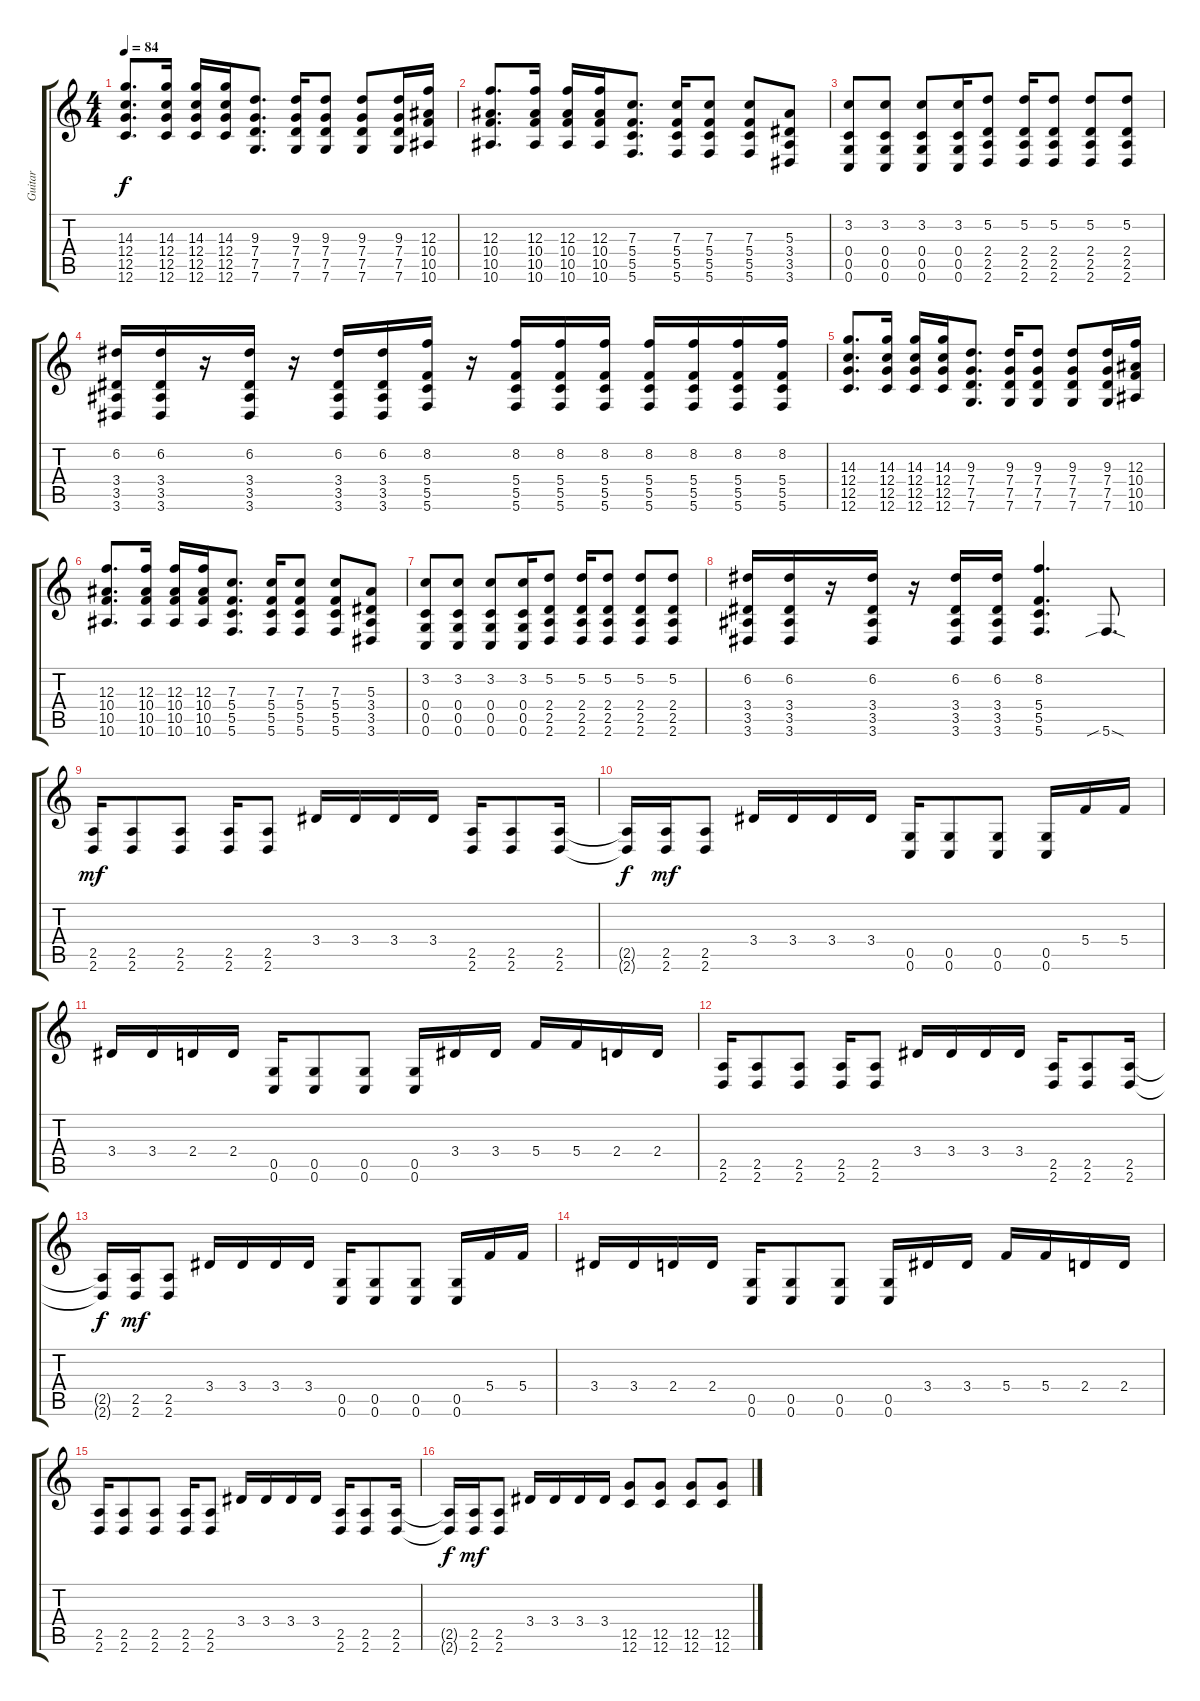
\track ("Guitar" "Guitar") {instrument distortionguitar}
\staff {score tabs}
\tuning (D4 A3 F3 C3 G2 C2) {hide}
\ts (4 4)
\tempo 84
\clef g2
\ks c
(14.3 12.4 12.5 12.6).8{d dy f} (14.3 12.4 12.5 12.6).16 (14.3 12.4 12.5 12.6).16 (14.3 12.4 12.5 12.6).16 (9.3 7.4 7.5 7.6).8{d} (9.3 7.4 7.5 7.6).16 (9.3 7.4 7.5 7.6).8 (9.3 7.4 7.5 7.6).8 (9.3 7.4 7.5 7.6).16 (12.3 10.4 10.5 10.6).16 |
(12.3 10.4 10.5 10.6).8{d} (12.3 10.4 10.5 10.6).16 (12.3 10.4 10.5 10.6).16 (12.3 10.4 10.5 10.6).16 (7.3 5.4 5.5 5.6).8{d} (7.3 5.4 5.5 5.6).16 (7.3 5.4 5.5 5.6).8 (7.3 5.4 5.5 5.6).8 (5.3 3.4 3.5 3.6).8 |
(3.2 0.4 0.5 0.6).8 (3.2 0.4 0.5 0.6).8 (3.2 0.4 0.5 0.6).8 (3.2 0.4 0.5 0.6).16 (5.2 2.4 2.5 2.6).8 (5.2 2.4 2.5 2.6).16 (5.2 2.4 2.5 2.6).8 (5.2 2.4 2.5 2.6).8 (5.2 2.4 2.5 2.6).8 |
(6.2 3.4 3.5 3.6).16 (6.2 3.4 3.5 3.6).16 r.16 (6.2 3.4 3.5 3.6).16 r.16 (6.2 3.4 3.5 3.6).16 (6.2 3.4 3.5 3.6).16 (8.2 5.4 5.5 5.6).16 r.16 (8.2 5.4 5.5 5.6).16 (8.2 5.4 5.5 5.6).16 (8.2 5.4 5.5 5.6).16 (8.2 5.4 5.5 5.6).16 (8.2 5.4 5.5 5.6).16 (8.2 5.4 5.5 5.6).16 (8.2 5.4 5.5 5.6).16 |
(14.3 12.4 12.5 12.6).8{d} (14.3 12.4 12.5 12.6).16 (14.3 12.4 12.5 12.6).16 (14.3 12.4 12.5 12.6).16 (9.3 7.4 7.5 7.6).8{d} (9.3 7.4 7.5 7.6).16 (9.3 7.4 7.5 7.6).8 (9.3 7.4 7.5 7.6).8 (9.3 7.4 7.5 7.6).16 (12.3 10.4 10.5 10.6).16 |
(12.3 10.4 10.5 10.6).8{d} (12.3 10.4 10.5 10.6).16 (12.3 10.4 10.5 10.6).16 (12.3 10.4 10.5 10.6).16 (7.3 5.4 5.5 5.6).8{d} (7.3 5.4 5.5 5.6).16 (7.3 5.4 5.5 5.6).8 (7.3 5.4 5.5 5.6).8 (5.3 3.4 3.5 3.6).8 |
(3.2 0.4 0.5 0.6).8 (3.2 0.4 0.5 0.6).8 (3.2 0.4 0.5 0.6).8 (3.2 0.4 0.5 0.6).16 (5.2 2.4 2.5 2.6).8 (5.2 2.4 2.5 2.6).16 (5.2 2.4 2.5 2.6).8 (5.2 2.4 2.5 2.6).8 (5.2 2.4 2.5 2.6).8 |
(6.2 3.4 3.5 3.6).16 (6.2 3.4 3.5 3.6).16 r.16 (6.2 3.4 3.5 3.6).16 r.16 (6.2 3.4 3.5 3.6).16 (6.2 3.4 3.5 3.6).16 (8.2 5.4 5.5 5.6).4{d} 5.6{sib sod}.8{d} |
(2.5 2.6).16{dy mf} (2.5 2.6).8 (2.5 2.6).8 (2.5 2.6).16 (2.5 2.6).8 3.4.16 3.4.16 3.4.16 3.4.16 (2.5 2.6).16 (2.5 2.6).8 (2.5 2.6).16 |
(2.5{t} 2.6{t}).16{dy f} (2.5 2.6).16{dy mf} (2.5 2.6).8 3.4.16 3.4.16 3.4.16 3.4.16 (0.5 0.6).16 (0.5 0.6).8 (0.5 0.6).8 (0.5 0.6).16 5.4.16 5.4.16 |
3.4.16 3.4.16 2.4.16 2.4.16 (0.5 0.6).16 (0.5 0.6).8 (0.5 0.6).8 (0.5 0.6).16 3.4.16 3.4.16 5.4.16 5.4.16 2.4.16 2.4.16 |
(2.5 2.6).16 (2.5 2.6).8 (2.5 2.6).8 (2.5 2.6).16 (2.5 2.6).8 3.4.16 3.4.16 3.4.16 3.4.16 (2.5 2.6).16 (2.5 2.6).8 (2.5 2.6).16 |
(2.5{t} 2.6{t}).16{dy f} (2.5 2.6).16{dy mf} (2.5 2.6).8 3.4.16 3.4.16 3.4.16 3.4.16 (0.5 0.6).16 (0.5 0.6).8 (0.5 0.6).8 (0.5 0.6).16 5.4.16 5.4.16 |
3.4.16 3.4.16 2.4.16 2.4.16 (0.5 0.6).16 (0.5 0.6).8 (0.5 0.6).8 (0.5 0.6).16 3.4.16 3.4.16 5.4.16 5.4.16 2.4.16 2.4.16 |
(2.5 2.6).16 (2.5 2.6).8 (2.5 2.6).8 (2.5 2.6).16 (2.5 2.6).8 3.4.16 3.4.16 3.4.16 3.4.16 (2.5 2.6).16 (2.5 2.6).8 (2.5 2.6).16 |
(2.5{t} 2.6{t}).16{dy f} (2.5 2.6).16{dy mf} (2.5 2.6).8 3.4.16 3.4.16 3.4.16 3.4.16 (12.5 12.6).8 (12.5 12.6).8 (12.5 12.6).8 (12.5 12.6).8
